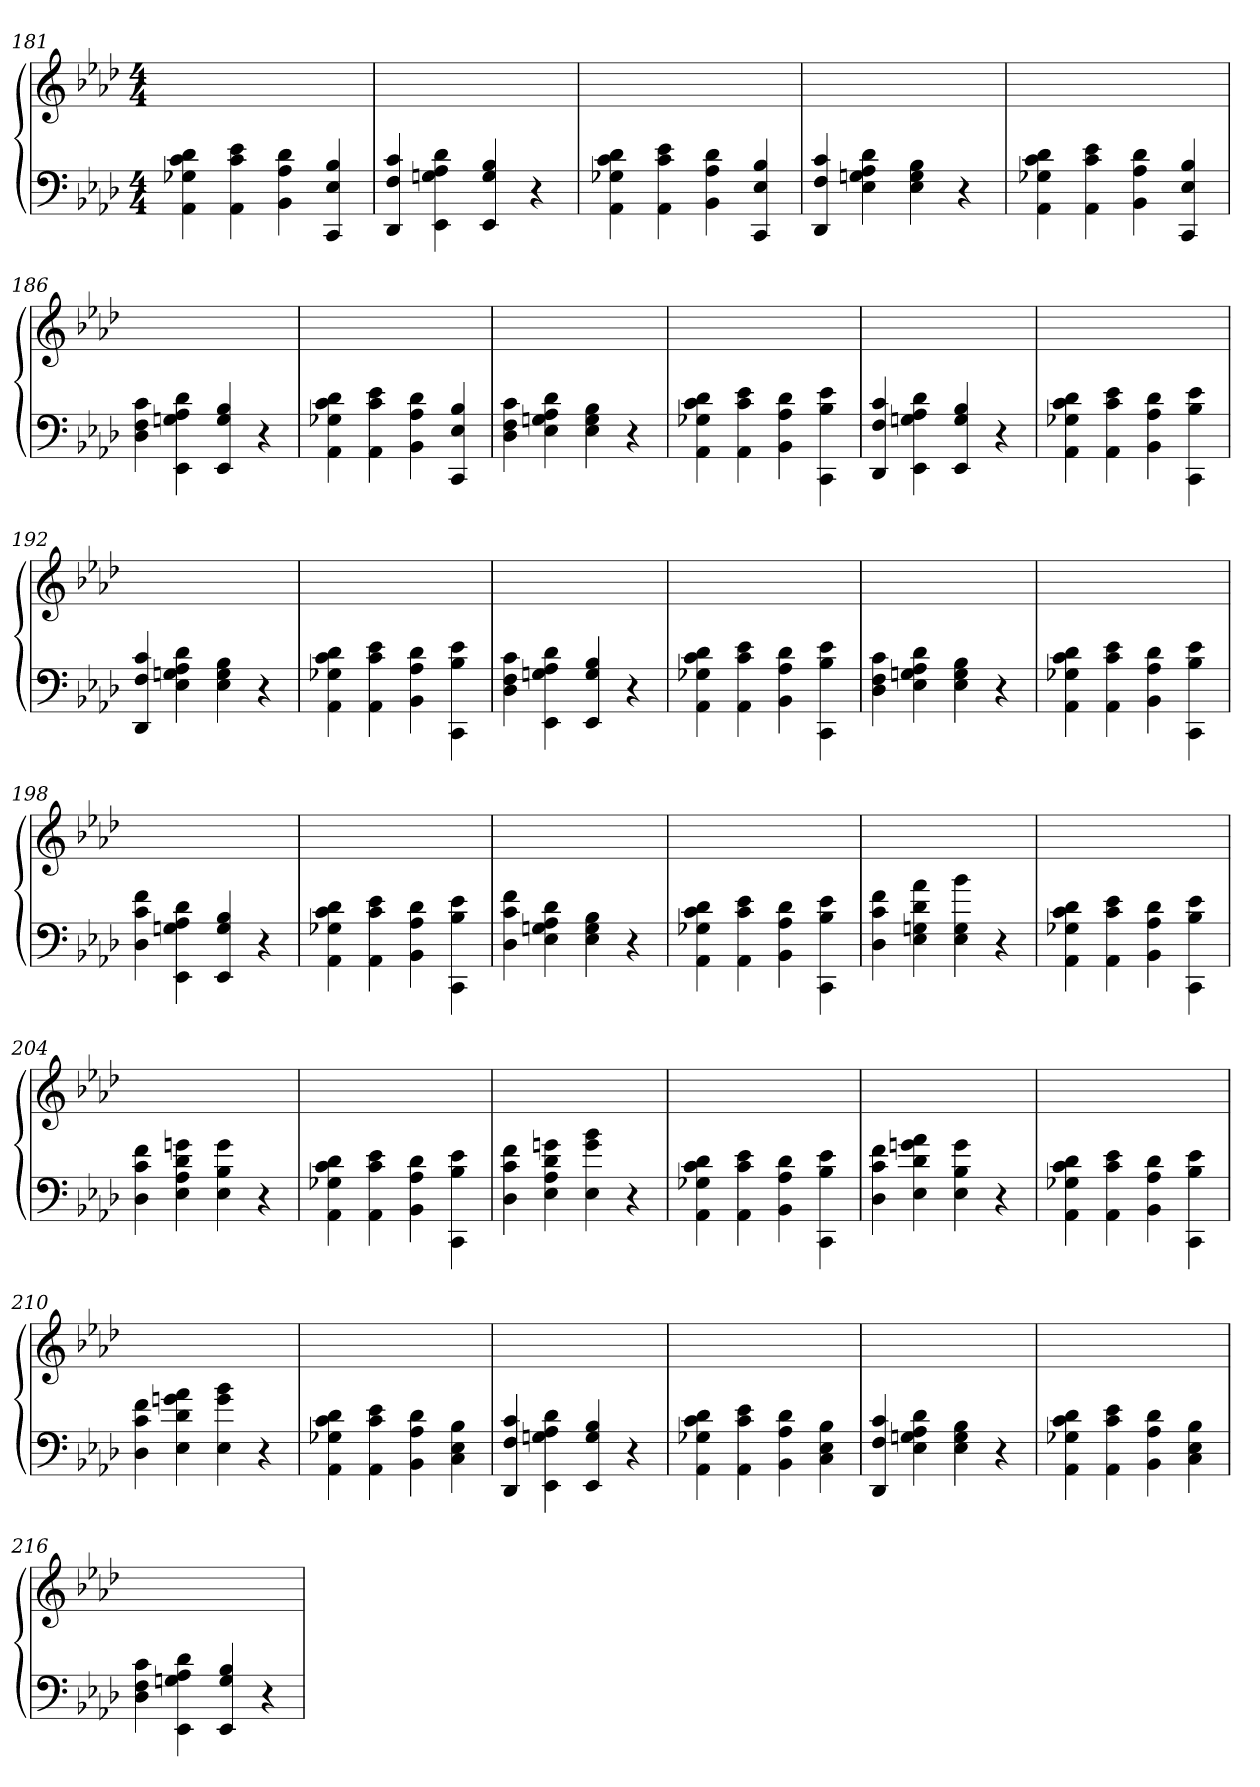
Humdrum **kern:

**kern	**kern
*part2	*part1
*staff2	*staff1
*clefF4	*clefG2
*k[b-e-a-d-]	*k[b-e-a-d-]
*A-:	*A-:
*M4/4	*M4/4
=181	=181
4AA- 4G-X 4c 4d-	1ryy
4AA- 4c 4e-	.
4BB- 4A- 4d-	.
4CC 4E- 4B-	.
=182	=182
4DD- 4F 4c	1ryy
4EE- 4Gn 4A- 4d-	.
4EE- 4G 4B-	.
4r	.
=183	=183
4AA- 4G-X 4c 4d-	1ryy
4AA- 4c 4e-	.
4BB- 4A- 4d-	.
4CC 4E- 4B-	.
=184	=184
4DD- 4F 4c	1ryy
4E- 4Gn 4A- 4d-	.
4E- 4G 4B-	.
4r	.
=185	=185
4AA- 4G-X 4c 4d-	1ryy
4AA- 4c 4e-	.
4BB- 4A- 4d-	.
4CC 4E- 4B-	.
=186	=186
4D- 4F 4c	1ryy
4EE- 4Gn 4A- 4d-	.
4EE- 4G 4B-	.
4r	.
=187	=187
4AA- 4G-X 4c 4d-	1ryy
4AA- 4c 4e-	.
4BB- 4A- 4d-	.
4CC 4E- 4B-	.
=188	=188
4D- 4F 4c	1ryy
4E- 4Gn 4A- 4d-	.
4E- 4G 4B-	.
4r	.
=189	=189
4AA- 4G-X 4c 4d-	1ryy
4AA- 4c 4e-	.
4BB- 4A- 4d-	.
4CC 4B- 4e-	.
=190	=190
4DD- 4F 4c	1ryy
4EE- 4Gn 4A- 4d-	.
4EE- 4G 4B-	.
4r	.
=191	=191
4AA- 4G-X 4c 4d-	1ryy
4AA- 4c 4e-	.
4BB- 4A- 4d-	.
4CC 4B- 4e-	.
=192	=192
4DD- 4F 4c	1ryy
4E- 4Gn 4A- 4d-	.
4E- 4G 4B-	.
4r	.
=193	=193
4AA- 4G-X 4c 4d-	1ryy
4AA- 4c 4e-	.
4BB- 4A- 4d-	.
4CC 4B- 4e-	.
=194	=194
4D- 4F 4c	1ryy
4EE- 4Gn 4A- 4d-	.
4EE- 4G 4B-	.
4r	.
=195	=195
4AA- 4G-X 4c 4d-	1ryy
4AA- 4c 4e-	.
4BB- 4A- 4d-	.
4CC 4B- 4e-	.
=196	=196
4D- 4F 4c	1ryy
4E- 4Gn 4A- 4d-	.
4E- 4G 4B-	.
4r	.
=197	=197
4AA- 4G-X 4c 4d-	1ryy
4AA- 4c 4e-	.
4BB- 4A- 4d-	.
4CC 4B- 4e-	.
=198	=198
4D- 4c 4f	1ryy
4EE- 4Gn 4A- 4d-	.
4EE- 4G 4B-	.
4r	.
=199	=199
4AA- 4G-X 4c 4d-	1ryy
4AA- 4c 4e-	.
4BB- 4A- 4d-	.
4CC 4B- 4e-	.
=200	=200
4D- 4c 4f	1ryy
4E- 4Gn 4A- 4d-	.
4E- 4G 4B-	.
4r	.
=201	=201
4AA- 4G-X 4c 4d-	1ryy
4AA- 4c 4e-	.
4BB- 4A- 4d-	.
4CC 4B- 4e-	.
=202	=202
4D- 4c 4f	1ryy
4E- 4Gn 4d- 4a-	.
4E- 4G 4b-	.
4r	.
=203	=203
4AA- 4G-X 4c 4d-	1ryy
4AA- 4c 4e-	.
4BB- 4A- 4d-	.
4CC 4B- 4e-	.
=204	=204
4D- 4c 4f	1ryy
4E- 4A- 4d- 4gn	.
4E- 4B- 4g	.
4r	.
=205	=205
4AA- 4G-X 4c 4d-	1ryy
4AA- 4c 4e-	.
4BB- 4A- 4d-	.
4CC 4B- 4e-	.
=206	=206
4D- 4c 4f	1ryy
4E- 4A- 4d- 4gn	.
4E- 4g 4b-	.
4r	.
=207	=207
4AA- 4G-X 4c 4d-	1ryy
4AA- 4c 4e-	.
4BB- 4A- 4d-	.
4CC 4B- 4e-	.
=208	=208
4D- 4c 4f	1ryy
4E- 4d- 4gn 4a-	.
4E- 4B- 4g	.
4r	.
=209	=209
4AA- 4G-X 4c 4d-	1ryy
4AA- 4c 4e-	.
4BB- 4A- 4d-	.
4CC 4B- 4e-	.
=210	=210
4D- 4c 4f	1ryy
4E- 4d- 4gn 4a-	.
4E- 4g 4b-	.
4r	.
=211	=211
4AA- 4G-X 4c 4d-	1ryy
4AA- 4c 4e-	.
4BB- 4A- 4d-	.
4C 4E- 4B-	.
=212	=212
4DD- 4F 4c	1ryy
4EE- 4Gn 4A- 4d-	.
4EE- 4G 4B-	.
4r	.
=213	=213
4AA- 4G-X 4c 4d-	1ryy
4AA- 4c 4e-	.
4BB- 4A- 4d-	.
4C 4E- 4B-	.
=214	=214
4DD- 4F 4c	1ryy
4E- 4Gn 4A- 4d-	.
4E- 4G 4B-	.
4r	.
=215	=215
4AA- 4G-X 4c 4d-	1ryy
4AA- 4c 4e-	.
4BB- 4A- 4d-	.
4C 4E- 4B-	.
=216	=216
4D- 4F 4c	1ryy
4EE- 4Gn 4A- 4d-	.
4EE- 4G 4B-	.
4r	.
=	=
*-	*-
